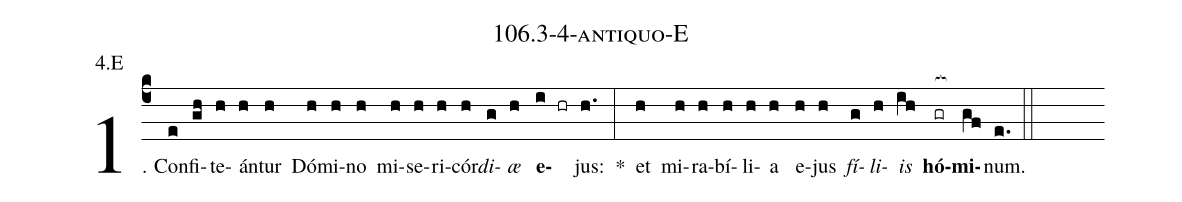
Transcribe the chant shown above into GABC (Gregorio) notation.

name: 106.3-4-antiquo-E;
annotation: 4.E;
%%
(c4)1. Con(e)fi(gh)te(h)án(h)tur(h) Dó(h)mi(h)no(h) mi(h)se(h)ri(h)cór(h)<i>di</i>(g)<i>æ</i>(h) <b>e</b>(i hr)jus:(h.) *(:) et(h) mi(h)ra(h)bí(h)li(h)a(h) e(h)jus(h) <i>fí</i>(g)<i>li</i>(h)<i>is</i>(ih) <b>hó</b>(gr[ocb:1{])<b>mi</b>(gf[ocb:0}])num.(e.) (::)
